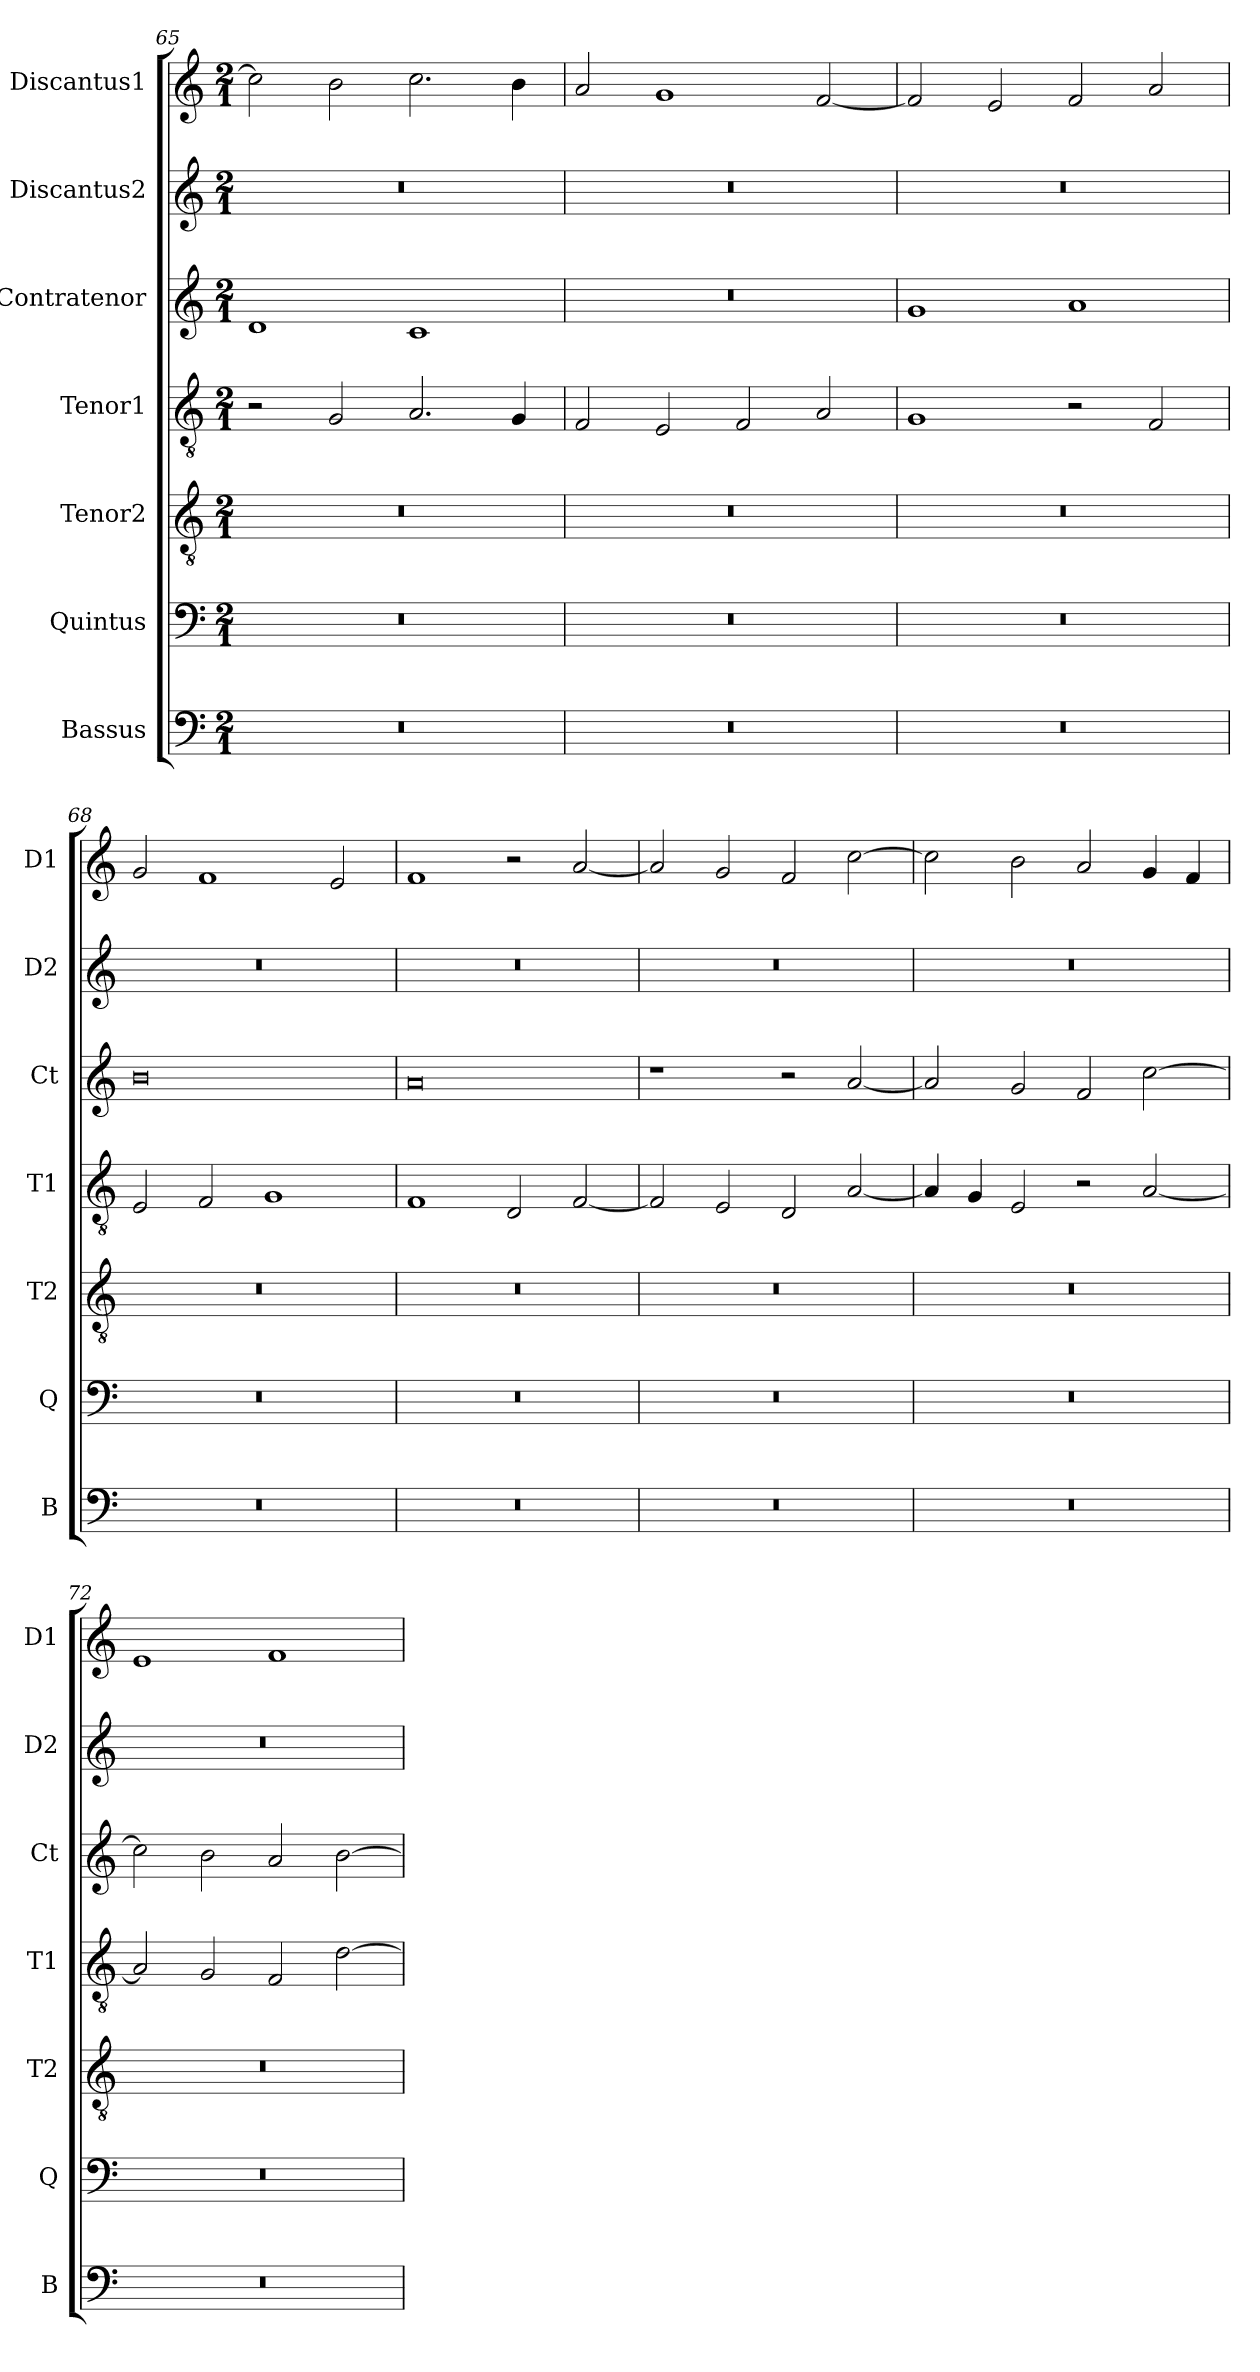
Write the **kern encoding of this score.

**kern	**kern	**kern	**kern	**kern	**kern	**kern
*part7	*part6	*part5	*part4	*part3	*part2	*part1
*staff7	*staff6	*staff5	*staff4	*staff3	*staff2	*staff1
*I"Bassus	*I"Quintus	*I"Tenor2	*I"Tenor1	*I"Contratenor	*I"Discantus2	*I"Discantus1
*I'B	*I'Q	*I'T2	*I'T1	*I'Ct	*I'D2	*I'D1
*clefF4	*clefF4	*clefGv2	*clefGv2	*clefG2	*clefG2	*clefG2
*k[]	*k[]	*k[]	*k[]	*k[]	*k[]	*k[]
*M2/1	*M2/1	*M2/1	*M2/1	*M2/1	*M2/1	*M2/1
=65	=65	=65	=65	=65	=65	=65
0r	0r	0r	2r	1d	0r	2cc\]
.	.	.	2G/	.	.	2b\
.	.	.	2.A/	1c	.	2.cc\
.	.	.	4G/	.	.	4b\
=66	=66	=66	=66	=66	=66	=66
0r	0r	0r	2F/	0r	0r	2a/
.	.	.	2E/	.	.	1g
.	.	.	2F/	.	.	.
.	.	.	2A/	.	.	[2f/
=67	=67	=67	=67	=67	=67	=67
0r	0r	0r	1G	1g	0r	2f/]
.	.	.	.	.	.	2e/
.	.	.	2r	1a	.	2f/
.	.	.	2F/	.	.	2a/
=68	=68	=68	=68	=68	=68	=68
0r	0r	0r	2E/	0b	0r	2g/
.	.	.	2F/	.	.	1f
.	.	.	1G	.	.	.
.	.	.	.	.	.	2e/
=69	=69	=69	=69	=69	=69	=69
0r	0r	0r	1F	0a	0r	1f
.	.	.	2D/	.	.	2r
.	.	.	[2F/	.	.	[2a/
=70	=70	=70	=70	=70	=70	=70
0r	0r	0r	2F/]	1r	0r	2a/]
.	.	.	2E/	.	.	2g/
.	.	.	2D/	2r	.	2f/
.	.	.	[2A/	[2a/	.	[2cc\
=71	=71	=71	=71	=71	=71	=71
0r	0r	0r	4A/]	2a/]	0r	2cc\]
.	.	.	4G/	.	.	.
.	.	.	2E/	2g/	.	2b\
.	.	.	2r	2f/	.	2a/
.	.	.	[2A/	[2cc\	.	4g/
.	.	.	.	.	.	4f/
=72	=72	=72	=72	=72	=72	=72
0r	0r	0r	2A/]	2cc\]	0r	1e
.	.	.	2G/	2b\	.	.
.	.	.	2F/	2a/	.	1f
.	.	.	[2d\	[2b\	.	.
=	=	=	=	=	=	=
*-	*-	*-	*-	*-	*-	*-
